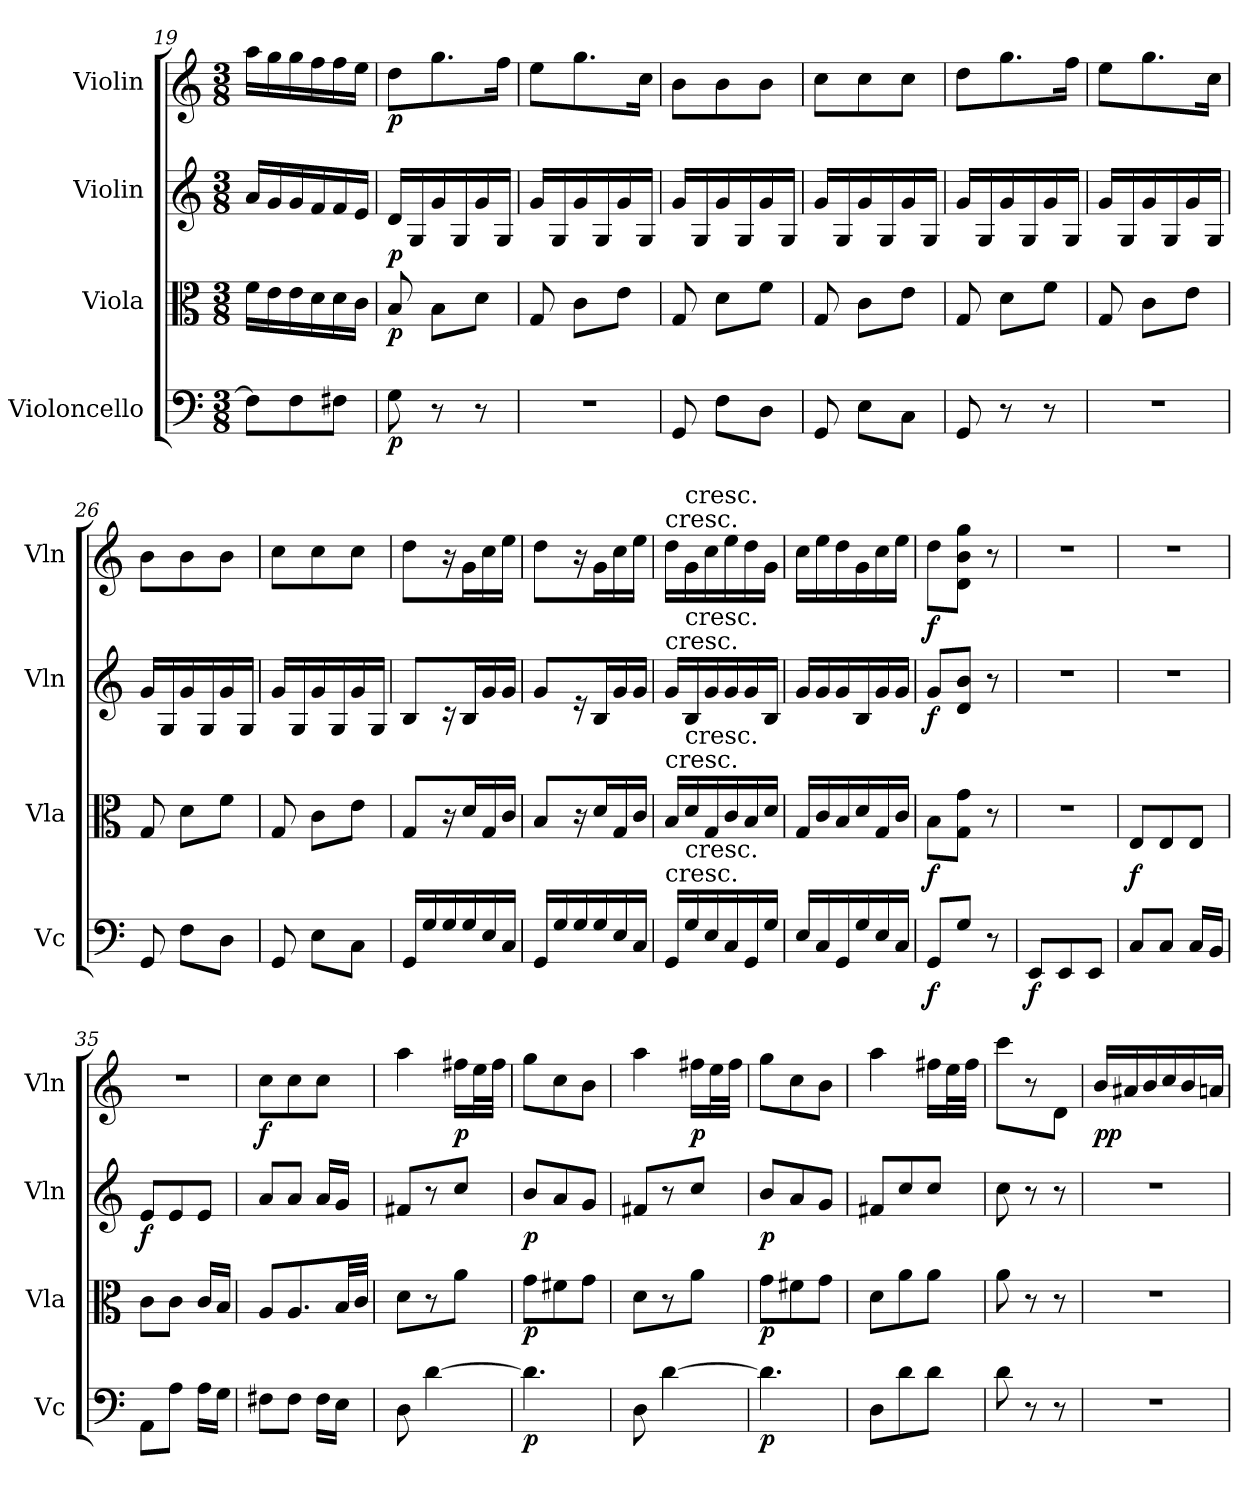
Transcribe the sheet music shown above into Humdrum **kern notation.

**kern	**dynam	**kern	**dynam	**kern	**dynam	**kern	**dynam
*part4	*part4	*part3	*part3	*part2	*part2	*part1	*part1
*staff4	*staff4	*staff3	*staff3	*staff2	*staff2	*staff1	*staff1
*I"Violoncello	*	*I"Viola	*	*I"Violin	*	*I"Violin	*
*I'Vc	*	*I'Vla	*	*I'Vln	*	*I'Vln	*
*clefF4	*	*clefC3	*	*clefG2	*	*clefG2	*
*k[]	*	*k[]	*	*k[]	*	*k[]	*
*C:	*	*C:	*	*C:	*	*C:	*
*M3/8	*	*M3/8	*	*M3/8	*	*M3/8	*
=19	=19	=19	=19	=19	=19	=19	=19
8F\L]	.	16f\LL	.	16a/LL	.	16aa\LL	.
.	.	16e\	.	16g/	.	16gg\	.
8F\	.	16e\	.	16g/	.	16gg\	.
.	.	16d\	.	16f/	.	16ff\	.
8F#X\J	.	16d\	.	16f/	.	16ff\	.
.	.	16c\JJ	.	16e/JJ	.	16ee\JJ	.
=20	=20	=20	=20	=20	=20	=20	=20
8G\	p	8B/	p	16d/LL	p	8dd\L	p
.	.	.	.	16G/	.	.	.
8r	.	8B\L	.	16g/	.	8.gg\	.
.	.	.	.	16G/	.	.	.
8r	.	8d\J	.	16g/	.	.	.
.	.	.	.	16G/JJ	.	16ff\Jk	.
=21	=21	=21	=21	=21	=21	=21	=21
4.r	.	8G/	.	16g/LL	.	8ee\L	.
.	.	.	.	16G/	.	.	.
.	.	8c\L	.	16g/	.	8.gg\	.
.	.	.	.	16G/	.	.	.
.	.	8e\J	.	16g/	.	.	.
.	.	.	.	16G/JJ	.	16cc\Jk	.
=22	=22	=22	=22	=22	=22	=22	=22
8GG/	.	8G/	.	16g/LL	.	8b\L	.
.	.	.	.	16G/	.	.	.
8F\L	.	8d\L	.	16g/	.	8b\	.
.	.	.	.	16G/	.	.	.
8D\J	.	8f\J	.	16g/	.	8b\J	.
.	.	.	.	16G/JJ	.	.	.
=23	=23	=23	=23	=23	=23	=23	=23
8GG/	.	8G/	.	16g/LL	.	8cc\L	.
.	.	.	.	16G/	.	.	.
8E\L	.	8c\L	.	16g/	.	8cc\	.
.	.	.	.	16G/	.	.	.
8C\J	.	8e\J	.	16g/	.	8cc\J	.
.	.	.	.	16G/JJ	.	.	.
=24	=24	=24	=24	=24	=24	=24	=24
8GG/	.	8G/	.	16g/LL	.	8dd\L	.
.	.	.	.	16G/	.	.	.
8r	.	8d\L	.	16g/	.	8.gg\	.
.	.	.	.	16G/	.	.	.
8r	.	8f\J	.	16g/	.	.	.
.	.	.	.	16G/JJ	.	16ff\Jk	.
=25	=25	=25	=25	=25	=25	=25	=25
4.r	.	8G/	.	16g/LL	.	8ee\L	.
.	.	.	.	16G/	.	.	.
.	.	8c\L	.	16g/	.	8.gg\	.
.	.	.	.	16G/	.	.	.
.	.	8e\J	.	16g/	.	.	.
.	.	.	.	16G/JJ	.	16cc\Jk	.
=26	=26	=26	=26	=26	=26	=26	=26
8GG/	.	8G/	.	16g/LL	.	8b\L	.
.	.	.	.	16G/	.	.	.
8F\L	.	8d\L	.	16g/	.	8b\	.
.	.	.	.	16G/	.	.	.
8D\J	.	8f\J	.	16g/	.	8b\J	.
.	.	.	.	16G/JJ	.	.	.
=27	=27	=27	=27	=27	=27	=27	=27
8GG/	.	8G/	.	16g/LL	.	8cc\L	.
.	.	.	.	16G/	.	.	.
8E\L	.	8c\L	.	16g/	.	8cc\	.
.	.	.	.	16G/	.	.	.
8C\J	.	8e\J	.	16g/	.	8cc\J	.
.	.	.	.	16G/JJ	.	.	.
=28	=28	=28	=28	=28	=28	=28	=28
16GG/LL	.	8G/L	.	8B/L	.	8dd\L	.
16G/	.	.	.	.	.	.	.
16G/	.	16r	.	16r	.	16r	.
16G/	.	16d/L	.	16B/L	.	16g\L	.
16E/	.	16G/	.	16g/	.	16cc\	.
16C/JJ	.	16c/JJ	.	16g/JJ	.	16ee\JJ	.
=29	=29	=29	=29	=29	=29	=29	=29
16GG/LL	.	8B/L	.	8g/L	.	8dd\L	.
16G/	.	.	.	.	.	.	.
16G/	.	16r	.	16r	.	16r	.
16G/	.	16d/L	.	16B/L	.	16g\L	.
16E/	.	16G/	.	16g/	.	16cc\	.
16C/JJ	.	16c/JJ	.	16g/JJ	.	16ee\JJ	.
=30	=30	=30	=30	=30	=30	=30	=30
!	!	!	!	!	!	!LO:TX:t=cresc.	!
!	!	!	!	!LO:TX:t=cresc.	!	!	!
!	!	!LO:TX:t=cresc.	!	!	!	!	!
!LO:TX:t=cresc.	!	!	!	!	!	!	!
16GG/LL	.	16B/LL	.	16g/LL	.	16dd\LL	.
!	!	!	!	!	!	!LO:TX:t=cresc.	!
!	!	!	!	!LO:TX:t=cresc.	!	!	!
!	!	!LO:TX:t=cresc.	!	!	!	!	!
!LO:TX:t=cresc.	!	!	!	!	!	!	!
16G/	.	16d/	.	16B/	.	16g\	.
16E/	.	16G/	.	16g/	.	16cc\	.
16C/	.	16c/	.	16g/	.	16ee\	.
16GG/	.	16B/	.	16g/	.	16dd\	.
16G/JJ	.	16d/JJ	.	16B/JJ	.	16g\JJ	.
=31	=31	=31	=31	=31	=31	=31	=31
16E/LL	.	16G/LL	.	16g/LL	.	16cc\LL	.
16C/	.	16c/	.	16g/	.	16ee\	.
16GG/	.	16B/	.	16g/	.	16dd\	.
16G/	.	16d/	.	16B/	.	16g\	.
16E/	.	16G/	.	16g/	.	16cc\	.
16C/JJ	.	16c/JJ	.	16g/JJ	.	16ee\JJ	.
=32	=32	=32	=32	=32	=32	=32	=32
8GG/L	f	8B\L	f	8g/L	f	8dd\L	f
8G/J	.	8G\ 8g\J	.	8d/ 8b/J	.	8d\ 8b\ 8gg\J	.
8r	.	8r	.	8r	.	8r	.
=33	=33	=33	=33	=33	=33	=33	=33
8EE/L	f	4.r	.	4.r	.	4.r	.
8EE/	.	.	.	.	.	.	.
8EE/J	.	.	.	.	.	.	.
=34	=34	=34	=34	=34	=34	=34	=34
8C/L	.	8E/L	f	4.r	.	4.r	.
8C/J	.	8E/	.	.	.	.	.
16C/LL	.	8E/J	.	.	.	.	.
16BB/JJ	.	.	.	.	.	.	.
=35	=35	=35	=35	=35	=35	=35	=35
8AA\L	.	8c\L	.	8e/L	f	4.r	.
8A\J	.	8c\J	.	8e/	.	.	.
16A\LL	.	16c/LL	.	8e/J	.	.	.
16G\JJ	.	16B/JJ	.	.	.	.	.
=36	=36	=36	=36	=36	=36	=36	=36
8F#X\L	.	8A/L	.	8a/L	.	8cc\L	f
8F#\J	.	8.A/	.	8a/J	.	8cc\	.
16F#\LL	.	.	.	16a/LL	.	8cc\J	.
16E\JJ	.	32B/LL	.	16g/JJ	.	.	.
.	.	32c/JJJ	.	.	.	.	.
=37	=37	=37	=37	=37	=37	=37	=37
8D\	.	8d\L	.	8f#X/L	.	4aa\	.
[4d\	.	8r	.	8r	.	.	.
.	.	8a\J	.	8cc/J	.	16ff#X\LL	p
.	.	.	.	.	.	32ee\L	.
.	.	.	.	.	.	32ff#\JJJ	.
=38	=38	=38	=38	=38	=38	=38	=38
4.d\]	p	8g\L	p	8b/L	p	8gg\L	.
.	.	8f#X\	.	8a/	.	8cc\	.
.	.	8g\J	.	8g/J	.	8b\J	.
=39	=39	=39	=39	=39	=39	=39	=39
8D\	.	8d\L	.	8f#X/L	.	4aa\	.
[4d\	.	8r	.	8r	.	.	.
.	.	8a\J	.	8cc/J	.	16ff#X\LL	p
.	.	.	.	.	.	32ee\L	.
.	.	.	.	.	.	32ff#\JJJ	.
=40	=40	=40	=40	=40	=40	=40	=40
4.d\]	p	8g\L	p	8b/L	p	8gg\L	.
.	.	8f#X\	.	8a/	.	8cc\	.
.	.	8g\J	.	8g/J	.	8b\J	.
=41	=41	=41	=41	=41	=41	=41	=41
8D\L	.	8d\L	.	8f#X/L	.	4aa\	.
8d\	.	8a\	.	8cc/	.	.	.
8d\J	.	8a\J	.	8cc/J	.	16ff#X\LL	.
.	.	.	.	.	.	32ee\L	.
.	.	.	.	.	.	32ff#\JJJ	.
=42	=42	=42	=42	=42	=42	=42	=42
8d\	.	8a\	.	8cc\	.	8ccc\L	.
8r	.	8r	.	8r	.	8r	.
8r	.	8r	.	8r	.	8d\J	.
=43	=43	=43	=43	=43	=43	=43	=43
4.r	.	4.r	.	4.r	.	16b/LL	pp
.	.	.	.	.	.	16a#X/	.
.	.	.	.	.	.	16b/	.
.	.	.	.	.	.	16cc/	.
.	.	.	.	.	.	16b/	.
.	.	.	.	.	.	16an/JJ	.
=	=	=	=	=	=	=	=
*-	*-	*-	*-	*-	*-	*-	*-
